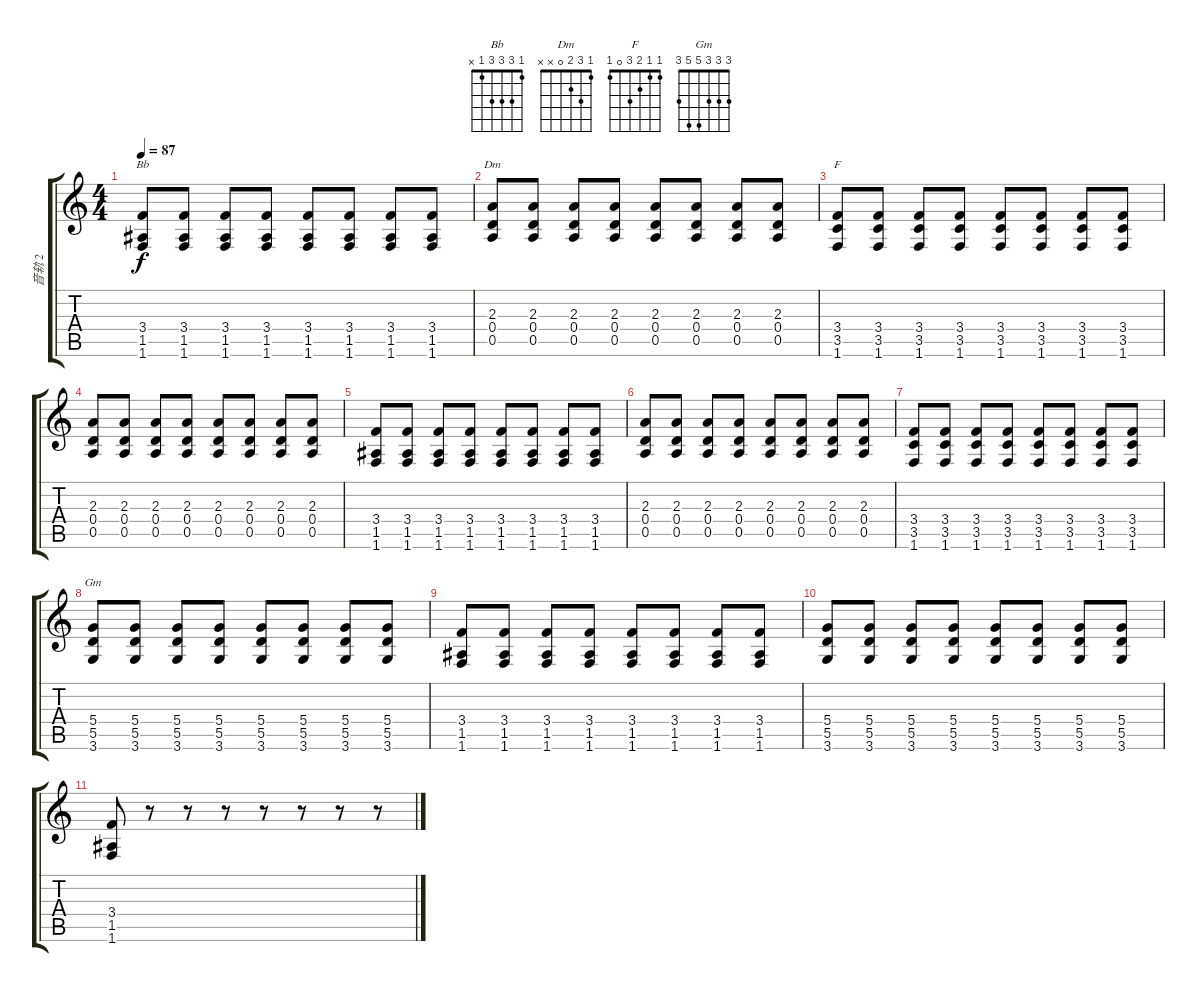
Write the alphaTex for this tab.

\track ("音轨 2" "音轨 2") {instrument acousticguitarsteel}
\staff {score tabs}
\tuning (E4 B3 G3 D3 A2 E2) {hide}
\chord ("Bb" 1 3 3 3 1 x)
\chord ("Dm" 1 3 2 0 x x)
\chord ("F" 1 1 2 3 0 1)
\chord ("Gm" 3 3 3 5 5 3)
\ts (4 4)
\tempo 87
\clef g2
\ks c
(3.4 1.5 1.6).8{ch "Bb" dy f} (3.4 1.5 1.6).8 (3.4 1.5 1.6).8 (3.4 1.5 1.6).8 (3.4 1.5 1.6).8 (3.4 1.5 1.6).8 (3.4 1.5 1.6).8 (3.4 1.5 1.6).8 |
(2.3 0.4 0.5).8{ch "Dm"} (2.3 0.4 0.5).8 (2.3 0.4 0.5).8 (2.3 0.4 0.5).8 (2.3 0.4 0.5).8 (2.3 0.4 0.5).8 (2.3 0.4 0.5).8 (2.3 0.4 0.5).8 |
(3.4 3.5 1.6).8{ch "F"} (3.4 3.5 1.6).8 (3.4 3.5 1.6).8 (3.4 3.5 1.6).8 (3.4 3.5 1.6).8 (3.4 3.5 1.6).8 (3.4 3.5 1.6).8 (3.4 3.5 1.6).8 |
(2.3 0.4 0.5).8 (2.3 0.4 0.5).8 (2.3 0.4 0.5).8 (2.3 0.4 0.5).8 (2.3 0.4 0.5).8 (2.3 0.4 0.5).8 (2.3 0.4 0.5).8 (2.3 0.4 0.5).8 |
(3.4 1.5 1.6).8 (3.4 1.5 1.6).8 (3.4 1.5 1.6).8 (3.4 1.5 1.6).8 (3.4 1.5 1.6).8 (3.4 1.5 1.6).8 (3.4 1.5 1.6).8 (3.4 1.5 1.6).8 |
(2.3 0.4 0.5).8 (2.3 0.4 0.5).8 (2.3 0.4 0.5).8 (2.3 0.4 0.5).8 (2.3 0.4 0.5).8 (2.3 0.4 0.5).8 (2.3 0.4 0.5).8 (2.3 0.4 0.5).8 |
(3.4 3.5 1.6).8 (3.4 3.5 1.6).8 (3.4 3.5 1.6).8 (3.4 3.5 1.6).8 (3.4 3.5 1.6).8 (3.4 3.5 1.6).8 (3.4 3.5 1.6).8 (3.4 3.5 1.6).8 |
(5.4 5.5 3.6).8{ch "Gm"} (5.4 5.5 3.6).8 (5.4 5.5 3.6).8 (5.4 5.5 3.6).8 (5.4 5.5 3.6).8 (5.4 5.5 3.6).8 (5.4 5.5 3.6).8 (5.4 5.5 3.6).8 |
(3.4 1.5 1.6).8 (3.4 1.5 1.6).8 (3.4 1.5 1.6).8 (3.4 1.5 1.6).8 (3.4 1.5 1.6).8 (3.4 1.5 1.6).8 (3.4 1.5 1.6).8 (3.4 1.5 1.6).8 |
(5.4 5.5 3.6).8 (5.4 5.5 3.6).8 (5.4 5.5 3.6).8 (5.4 5.5 3.6).8 (5.4 5.5 3.6).8 (5.4 5.5 3.6).8 (5.4 5.5 3.6).8 (5.4 5.5 3.6).8 |
(3.4 1.5 1.6).8 r.8 r.8 r.8 r.8 r.8 r.8 r.8
